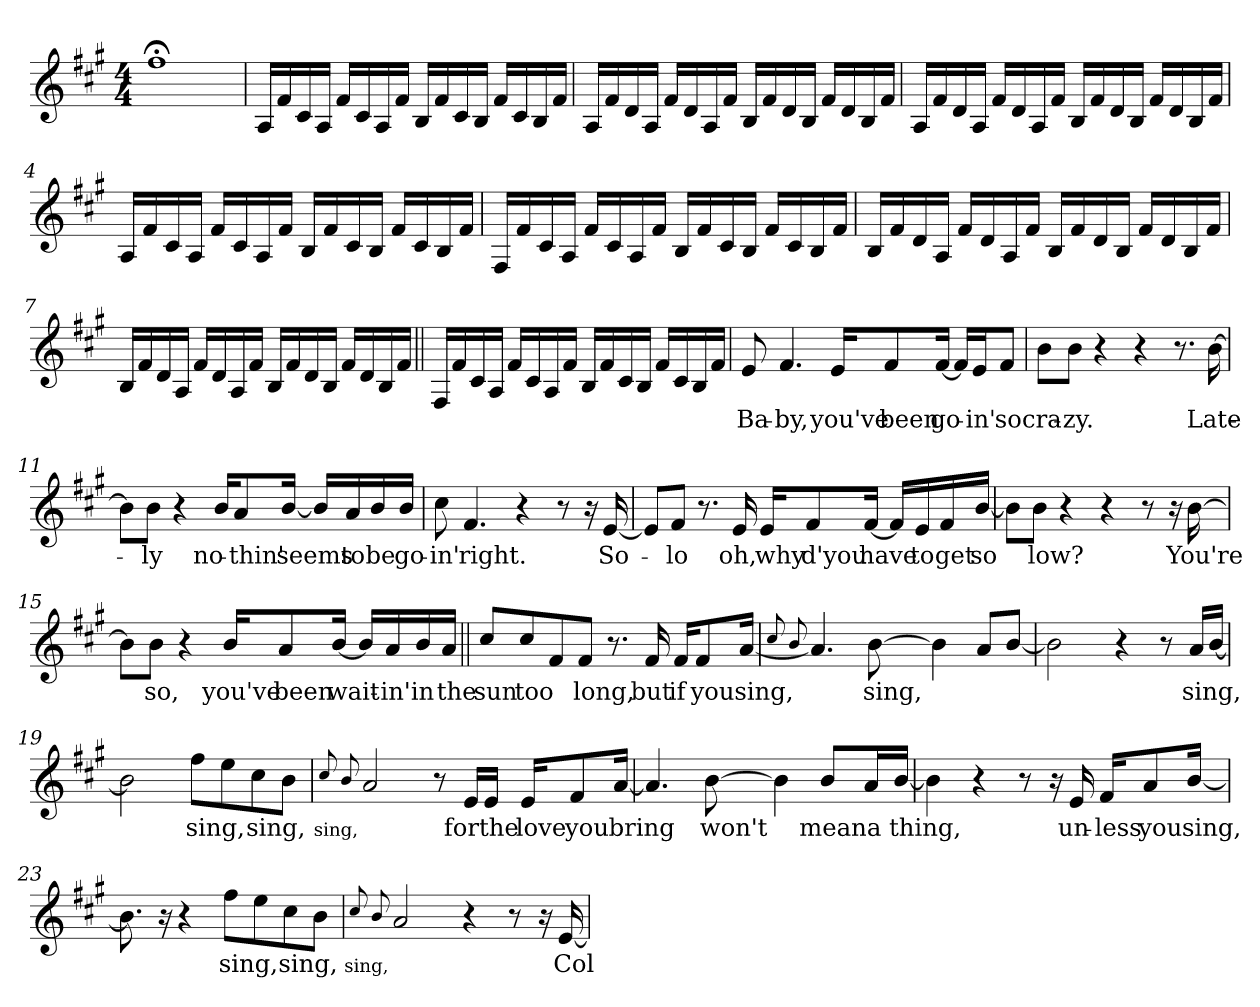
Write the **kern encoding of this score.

**kern	**text
*part1	*part1
*staff1	*staff1
*clefG2	*
*k[f#c#g#]	*
*A:	*
*M4/4	*
*MM80	*
=||	=||
1ff#;	.
=1	=1
16ALL	.
16f#	.
16c#	.
16AJJ	.
16f#LL	.
16c#	.
16A	.
16f#JJ	.
16BLL	.
16f#	.
16c#	.
16BJJ	.
16f#LL	.
16c#	.
16B	.
16f#JJ	.
=2	=2
16ALL	.
16f#	.
16d	.
16AJJ	.
16f#LL	.
16d	.
16A	.
16f#JJ	.
16BLL	.
16f#	.
16d	.
16BJJ	.
16f#LL	.
16d	.
16B	.
16f#JJ	.
=3	=3
16ALL	.
16f#	.
16d	.
16AJJ	.
16f#LL	.
16d	.
16A	.
16f#JJ	.
16BLL	.
16f#	.
16d	.
16BJJ	.
16f#LL	.
16d	.
16B	.
16f#JJ	.
=4	=4
16ALL	.
16f#	.
16c#	.
16AJJ	.
16f#LL	.
16c#	.
16A	.
16f#JJ	.
16BLL	.
16f#	.
16c#	.
16BJJ	.
16f#LL	.
16c#	.
16B	.
16f#JJ	.
=5	=5
16F#LL	.
16f#	.
16c#	.
16AJJ	.
16f#LL	.
16c#	.
16A	.
16f#JJ	.
16BLL	.
16f#	.
16c#	.
16BJJ	.
16f#LL	.
16c#	.
16B	.
16f#JJ	.
!!LO:LB:g=z
=6	=6
16BLL	.
16f#	.
16d	.
16AJJ	.
16f#LL	.
16d	.
16A	.
16f#JJ	.
16BLL	.
16f#	.
16d	.
16BJJ	.
16f#LL	.
16d	.
16B	.
16f#JJ	.
=7	=7
16BLL	.
16f#	.
16d	.
16AJJ	.
16f#LL	.
16d	.
16A	.
16f#JJ	.
16BLL	.
16f#	.
16d	.
16BJJ	.
16f#LL	.
16d	.
16B	.
16f#JJ	.
=8||	=8||
16F#LL	.
16f#	.
16c#	.
16AJJ	.
16f#LL	.
16c#	.
16A	.
16f#JJ	.
16BLL	.
16f#	.
16c#	.
16BJJ	.
16f#LL	.
16c#	.
16B	.
16f#JJ	.
=9	=9
!	!LO:LY:b
8e	Ba-
!	!LO:LY:b
4.f#	-by,
!	!LO:LY:b
16eKL	you've
!	!LO:LY:b
8f#	been
!	!LO:LY:b
[16f#Jk	go-
16f#LL]	.
!	!LO:LY:b
16eJ	-in'
!	!LO:LY:b
8f#J	so
=10	=10
!	!LO:LY:b
8bL	cra-
!	!LO:LY:b
8bJ	-zy.
4r	.
4r	.
8.r	.
!	!LO:LY:b
[16b	Late-
!!LO:LB:g=z
=11	=11
8bL]	.
!	!LO:LY:b
8bJ	-ly
4r	.
!	!LO:LY:b
16bKL	no-
!	!LO:LY:b
8a	-thin'
!	!LO:LY:b
[16bJk	seems
16bLL]	.
!	!LO:LY:b
16a	to
!	!LO:LY:b
16b	be
!	!LO:LY:b
16bJJ	go-
=12	=12
!	!LO:LY:b
8cc#	-in'
!	!LO:LY:b
4.f#	right.
4r	.
8r	.
16r	.
!	!LO:LY:b
[16e	So-
=13	=13
8eL]	.
!	!LO:LY:b
8f#J	-lo
8.r	.
!	!LO:LY:b
16e	oh,
!	!LO:LY:b
16eKL	why
!	!LO:LY:b
8f#	d'you
!	!LO:LY:b
[16f#Jk	have
16f#LL]	.
!	!LO:LY:b
16e	to
!	!LO:LY:b
16f#	get
!	!LO:LY:b
[16bJJ	so
=14	=14
8bL]	.
!	!LO:LY:b
8bJ	low?
4r	.
4r	.
8r	.
16r	.
!	!LO:LY:b
[16b	You're
!!LO:LB:g=z
=15	=15
8bL]	.
!	!LO:LY:b
8bJ	so,
4r	.
!	!LO:LY:b
16bKL	you've
!	!LO:LY:b
8a	been
!	!LO:LY:b
[16bJk	wait-
16bLL]	.
!	!LO:LY:b
16a	-in'
!	!LO:LY:b
16b	in
!	!LO:LY:b
16aJJ	the
=16||	=16||
!	!LO:LY:b
8cc#L	sun
!	!LO:LY:b
8cc#	too
8f#	.
!	!LO:LY:b
8f#J	long,
8.r	.
!	!LO:LY:b
16f#	but
!	!LO:LY:b
16f#KL	if
!	!LO:LY:b
8f#	you
!	!LO:LY:b
[16aJk	sing,
=17	=17
8qqcc#	.
8qqb	.
4.a]	.
!	!LO:LY:b
[8b	sing,
4b]	.
8aL	.
[8bJ	.
=18	=18
2b]	.
4r	.
8r	.
!	!LO:LY:b
16aLL	sing,
[16bJJ	.
=19	=19
2b]	.
!	!LO:LY:b
8ff#L	sing,
8ee	.
!	!LO:LY:b
8cc#	sing,
8bJ	.
!!LO:LB:g=z
=20	=20
!	!LO:LY:b
8qqcc#	sing,
8qqb	.
2a	.
8r	.
!	!LO:LY:b
16eLL	for
!	!LO:LY:b
16eJJ	the
!	!LO:LY:b
16eKL	love
!	!LO:LY:b
8f#	you
!	!LO:LY:b
[16aJk	bring
=21	=21
4.a]	.
!	!LO:LY:b
[8b	won't
4b]	.
!	!LO:LY:b
8bL	mean
!	!LO:LY:b
16aL	a
!	!LO:LY:b
[16bJJ	thing,
=22	=22
4b]	.
4r	.
8r	.
16r	.
!	!LO:LY:b
16e	un-
!	!LO:LY:b
16f#KL	-less
!	!LO:LY:b
8a	you
!	!LO:LY:b
[16bJk	sing,
=23	=23
8.b]	.
16r	.
4r	.
!	!LO:LY:b
8ff#L	sing,
8ee	.
!	!LO:LY:b
8cc#	sing,
8bJ	.
=24	=24
!	!LO:LY:b
8qqcc#	sing,
8qqb	.
2a	.
4r	.
8r	.
16r	.
!	!LO:LY:b
[16e	Col-
=	=
*-	*-
